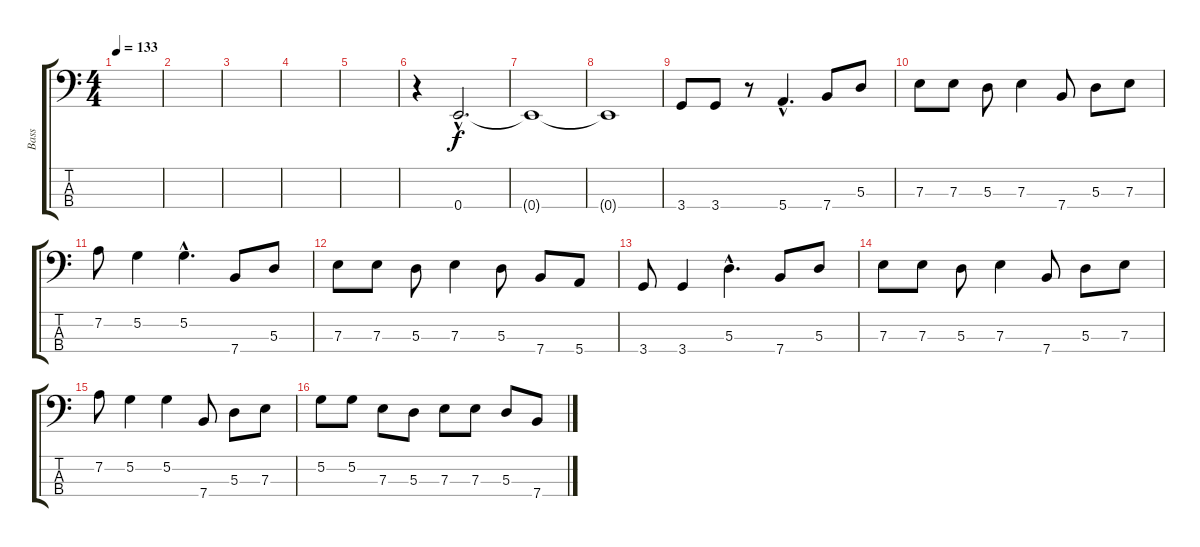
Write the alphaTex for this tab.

\track ("Bass" "Bass") {instrument electricbassfinger}
\staff {score tabs}
\tuning (G2 D2 A1 E1) {hide}
\ts (4 4)
\tempo 133
\clef f4
\ks c
|
|
|
|
|
r.4 0.4{hac}.2{d} |
0.4{t}.1{dy f} |
0.4{t}.1 |
3.4.8 3.4.8 r.8 5.4{hac}.4{d} 7.4.8 5.3.8 |
7.3.8 7.3.8 5.3.8 7.3.4 7.4.8 5.3.8 7.3.8 |
7.2.8 5.2.4 5.2{hac}.4{d} 7.4.8 5.3.8 |
7.3.8 7.3.8 5.3.8 7.3.4 5.3.8 7.4.8 5.4.8 |
3.4.8 3.4.4 5.3{hac}.4{d} 7.4.8 5.3.8 |
7.3.8 7.3.8 5.3.8 7.3.4 7.4.8 5.3.8 7.3.8 |
7.2.8 5.2.4 5.2.4 7.4.8 5.3.8 7.3.8 |
5.2.8 5.2.8 7.3.8 5.3.8 7.3.8 7.3.8 5.3.8 7.4.8
